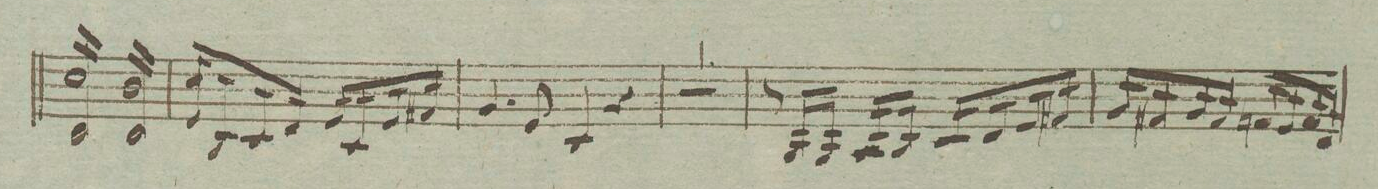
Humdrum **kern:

**kern	**dynam
*I"Violino. 2do	*
*clefG2	*
*k[]	*
*met(c|)	*
*M4/4	*
16d/LL 16cc	.
16d/ 16cc	.
16d/ 16cc	.
16d/ 16cc	.
16d/ 16cc	.
16d/ 16cc	.
16d/ 16cc	.
16d/JJ 16cc	.
16d/LL 16b	.
16d/ 16b	.
16d/ 16b	.
16d/ 16b	.
16d/ 16b	.
16d/ 16b	.
16d/ 16b	.
16d/JJ 16b	.
=58	=58
16e/LL 16cc	.
16e/ 16cc	.
16B/	.
16B/	.
16c/	.
16c/	.
16d/	.
16d/JJ	.
16e/LL	.
16e/	.
16c/	.
16c/	.
16e/	.
16e/	.
16f#X/	.
16f#/JJ	.
=59	=59
4.g/	.
8e/	.
4c/	.
4r	.
=60	=60
1r	.
=61	=61
*Xtremolo	*
8r	.
16G/LL	.
16G/JJ	.
*tremolo	*
16A/LL	.
16A/	.
16B/	.
16B/JJ	.
16c/LL	.
16c/	.
16d/	.
16d/	.
16e/	.
16e/	.
16f#X/	.
16f#/JJ	.
=62	=62
16g/LL	.
16g/	.
16f#X/	.
16f#/	.
16g/	.
16g/	.
16f#/	.
16f#/JJ	.
16fn/LL	.
16f/	.
16e/	.
16e/	.
16f/	.
16f/	.
16d/	.
16d/JJ	.
=63	=63
*-	*-
